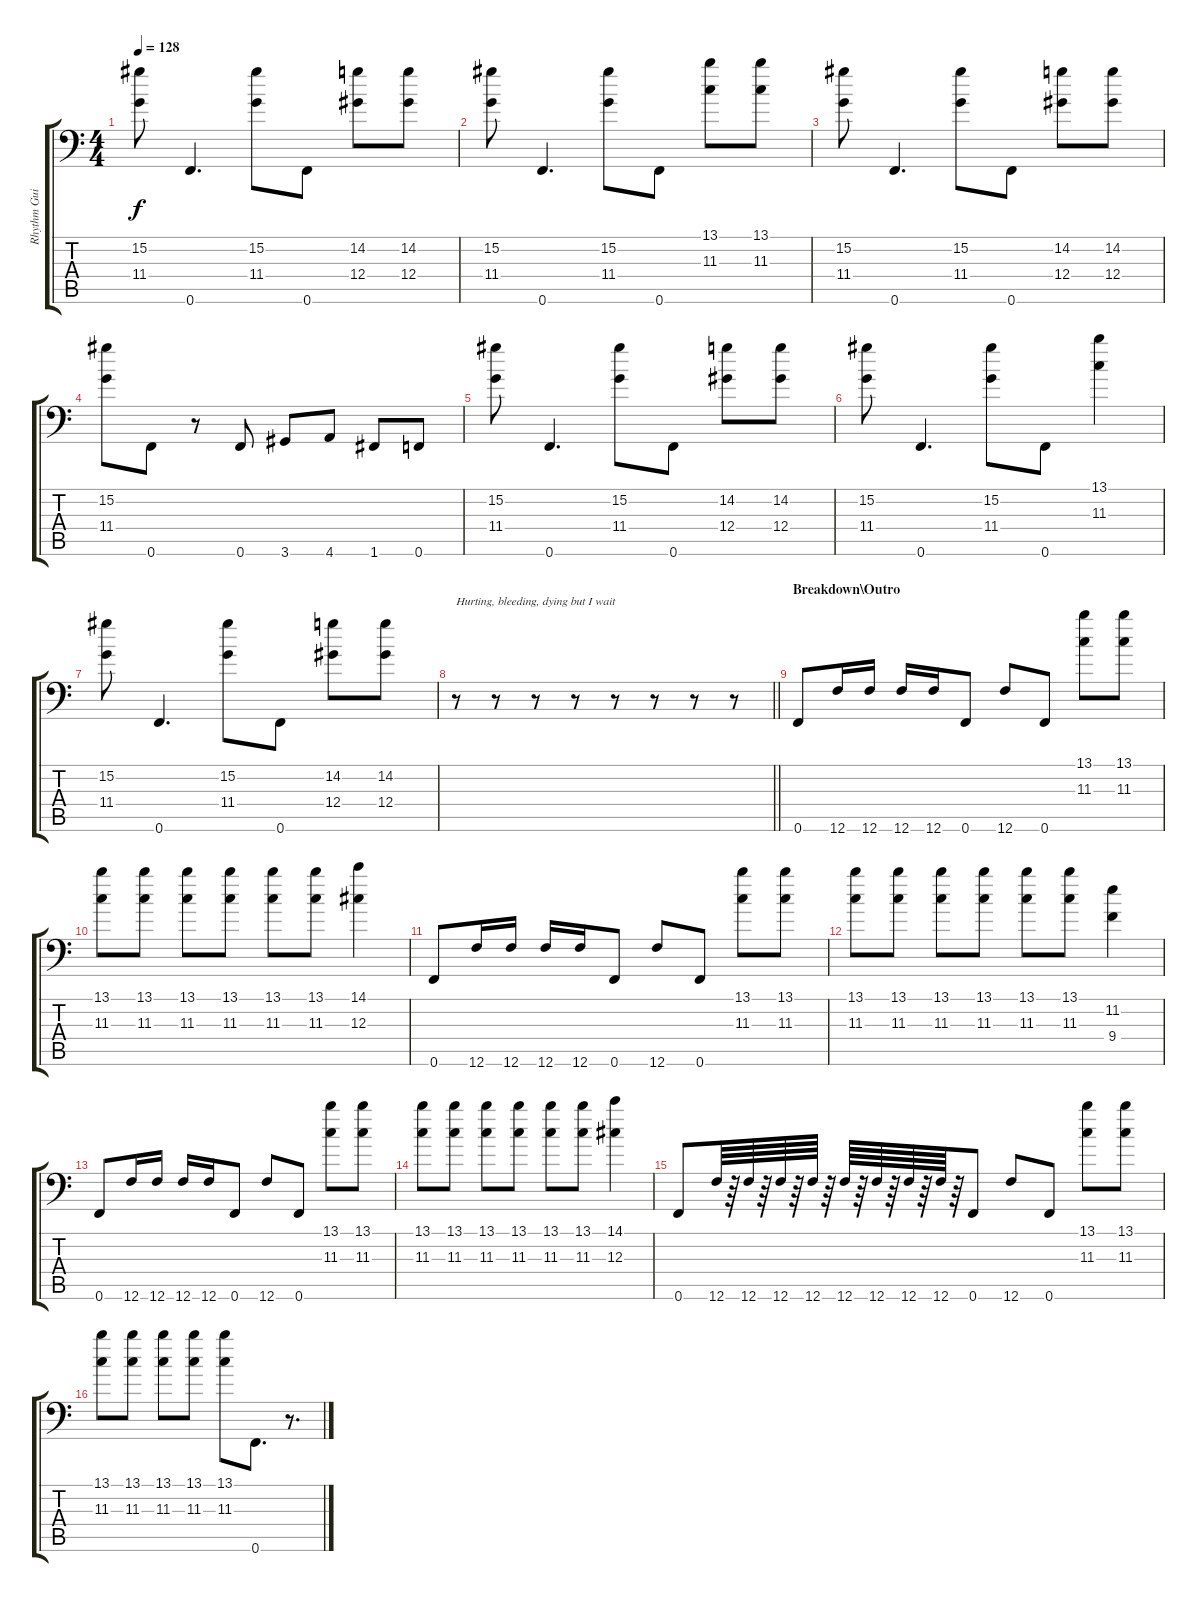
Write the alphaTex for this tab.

\track ("Rhythm Guitar" "Rhythm Gui") {instrument distortionguitar}
\staff {score tabs}
\tuning (Bb3 F3 Db3 Ab2 Eb2 F1) {hide}
\ts (4 4)
\tempo 128
\clef f4
\ks c
(15.2 11.4).8{dy f} 0.6.4{d} (15.2 11.4).8 0.6.8 (14.2 12.4).8 (14.2 12.4).8 |
(15.2 11.4).8 0.6.4{d} (15.2 11.4).8 0.6.8 (13.1 11.3).8 (13.1 11.3).8 |
(15.2 11.4).8 0.6.4{d} (15.2 11.4).8 0.6.8 (14.2 12.4).8 (14.2 12.4).8 |
(15.2 11.4).8 0.6.8 r.8 0.6.8 3.6.8 4.6.8 1.6.8 0.6.8 |
(15.2 11.4).8 0.6.4{d} (15.2 11.4).8 0.6.8 (14.2 12.4).8 (14.2 12.4).8 |
(15.2 11.4).8 0.6.4{d} (15.2 11.4).8 0.6.8 (13.1 11.3).4 |
(15.2 11.4).8 0.6.4{d} (15.2 11.4).8 0.6.8 (14.2 12.4).8 (14.2 12.4).8 |
\barLineRight lightlight
r.8{txt "Hurting, bleeding, dying but I wait"} r.8 r.8 r.8 r.8 r.8 r.8 r.8 |
\section ("" "Breakdown\\Outro")
0.6.8 12.6.16 12.6.16 12.6.16 12.6.16 0.6.8 12.6.8 0.6.8 (13.1 11.3).8 (13.1 11.3).8 |
(13.1 11.3).8 (13.1 11.3).8 (13.1 11.3).8 (13.1 11.3).8 (13.1 11.3).8 (13.1 11.3).8 (14.1 12.3).4 |
0.6.8 12.6.16 12.6.16 12.6.16 12.6.16 0.6.8 12.6.8 0.6.8 (13.1 11.3).8 (13.1 11.3).8 |
(13.1 11.3).8 (13.1 11.3).8 (13.1 11.3).8 (13.1 11.3).8 (13.1 11.3).8 (13.1 11.3).8 (11.2 9.4).4 |
0.6.8 12.6.16 12.6.16 12.6.16 12.6.16 0.6.8 12.6.8 0.6.8 (13.1 11.3).8 (13.1 11.3).8 |
(13.1 11.3).8 (13.1 11.3).8 (13.1 11.3).8 (13.1 11.3).8 (13.1 11.3).8 (13.1 11.3).8 (14.1 12.3).4 |
0.6.8 12.6.64 r.64 12.6.64 r.64 12.6.64 r.64 12.6.64 r.64 12.6.64 r.64 12.6.64 r.64 12.6.64 r.64 12.6.64 r.64 0.6.8 12.6.8 0.6.8 (13.1 11.3).8 (13.1 11.3).8 |
(13.1 11.3).8 (13.1 11.3).8 (13.1 11.3).8 (13.1 11.3).8 (13.1 11.3).8 0.6.8{d} r.8{d}
